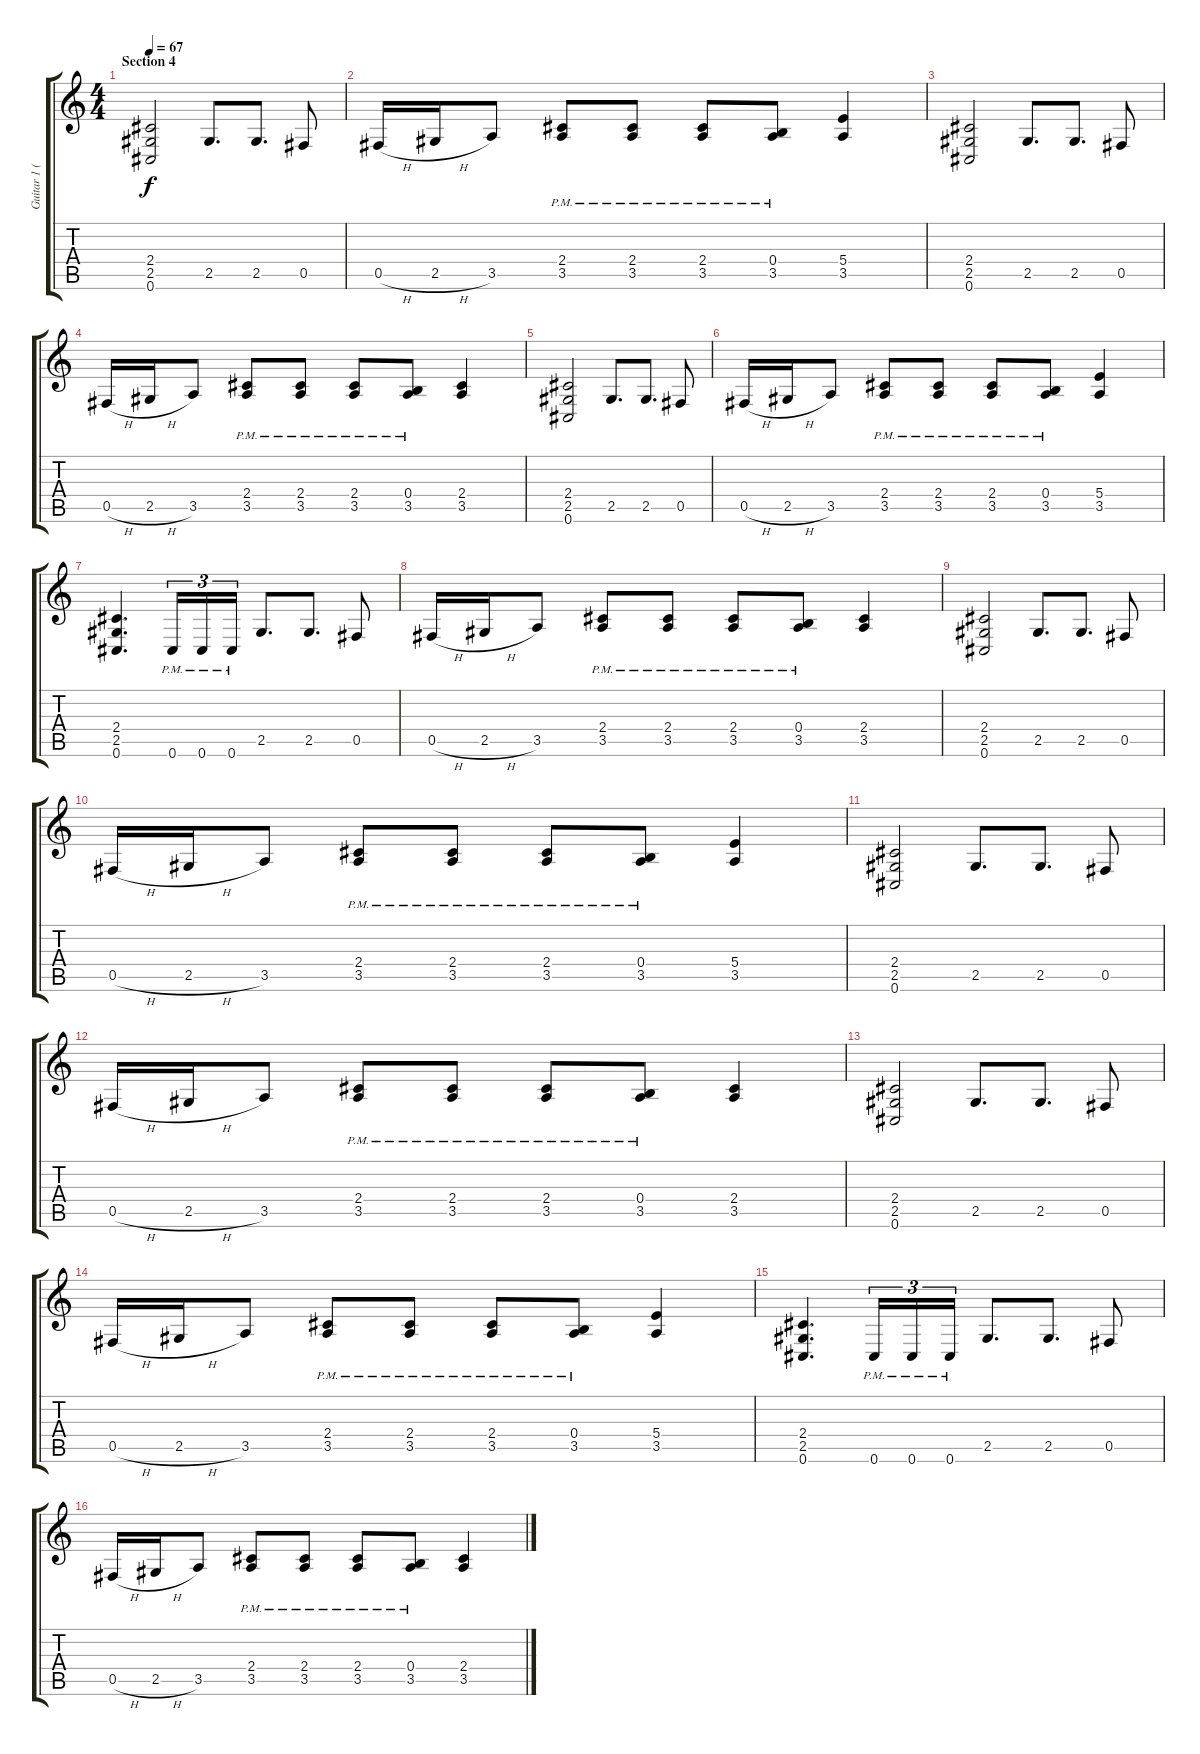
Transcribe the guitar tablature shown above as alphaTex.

\track ("Guitar 1 (Distortion)" "Guitar 1 (") {instrument distortionguitar}
\staff {score tabs}
\tuning (Db4 Ab3 E3 B2 Gb2 Db2) {hide}
\ts (4 4)
\section ("" "Section 4")
\tempo 67
\clef g2
\ks c
(2.4 2.5 0.6).2{dy f} 2.5.8{d} 2.5.8{d} 0.5.8 |
0.5{h}.16 2.5{h}.16 3.5.8 (2.4{pm} 3.5{pm}).8 (2.4{pm} 3.5{pm}).8 (2.4{pm} 3.5{pm}).8 (0.4{pm} 3.5{pm}).8 (5.4 3.5).4 |
(2.4 2.5 0.6).2 2.5.8{d} 2.5.8{d} 0.5.8 |
0.5{h}.16 2.5{h}.16 3.5.8 (2.4{pm} 3.5{pm}).8 (2.4{pm} 3.5{pm}).8 (2.4{pm} 3.5{pm}).8 (0.4{pm} 3.5{pm}).8 (2.4 3.5).4 |
(2.4 2.5 0.6).2 2.5.8{d} 2.5.8{d} 0.5.8 |
0.5{h}.16 2.5{h}.16 3.5.8 (2.4{pm} 3.5{pm}).8 (2.4{pm} 3.5{pm}).8 (2.4{pm} 3.5{pm}).8 (0.4{pm} 3.5{pm}).8 (5.4 3.5).4 |
(2.4 2.5 0.6).4{d} 0.6{pm}.16{tu (3 2)} 0.6{pm}.16{tu (3 2)} 0.6{pm}.16{tu (3 2)} 2.5.8{d} 2.5.8{d} 0.5.8 |
0.5{h}.16 2.5{h}.16 3.5.8 (2.4{pm} 3.5{pm}).8 (2.4{pm} 3.5{pm}).8 (2.4{pm} 3.5{pm}).8 (0.4{pm} 3.5{pm}).8 (2.4 3.5).4 |
(2.4 2.5 0.6).2 2.5.8{d} 2.5.8{d} 0.5.8 |
0.5{h}.16 2.5{h}.16 3.5.8 (2.4{pm} 3.5{pm}).8 (2.4{pm} 3.5{pm}).8 (2.4{pm} 3.5{pm}).8 (0.4{pm} 3.5{pm}).8 (5.4 3.5).4 |
(2.4 2.5 0.6).2 2.5.8{d} 2.5.8{d} 0.5.8 |
0.5{h}.16 2.5{h}.16 3.5.8 (2.4{pm} 3.5{pm}).8 (2.4{pm} 3.5{pm}).8 (2.4{pm} 3.5{pm}).8 (0.4{pm} 3.5{pm}).8 (2.4 3.5).4 |
(2.4 2.5 0.6).2 2.5.8{d} 2.5.8{d} 0.5.8 |
0.5{h}.16 2.5{h}.16 3.5.8 (2.4{pm} 3.5{pm}).8 (2.4{pm} 3.5{pm}).8 (2.4{pm} 3.5{pm}).8 (0.4{pm} 3.5{pm}).8 (5.4 3.5).4 |
(2.4 2.5 0.6).4{d} 0.6{pm}.16{tu (3 2)} 0.6{pm}.16{tu (3 2)} 0.6{pm}.16{tu (3 2)} 2.5.8{d} 2.5.8{d} 0.5.8 |
0.5{h}.16 2.5{h}.16 3.5.8 (2.4{pm} 3.5{pm}).8 (2.4{pm} 3.5{pm}).8 (2.4{pm} 3.5{pm}).8 (0.4{pm} 3.5{pm}).8 (2.4 3.5).4
